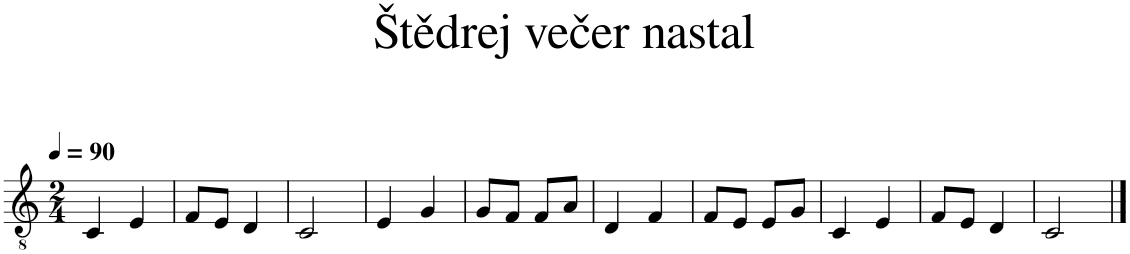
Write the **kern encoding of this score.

**kern
*part1
*staff1
*I"Elektrická kytara
*I'El. kyt.
*clefGv2
*k[]
*M2/4
*MM90
=1
4C/
4E/
=2
8F/L
8E/J
4D/
=3
2C/
=4
4E/
4G/
=5
8G/L
8F/J
8F/L
8A/J
=6
4D/
4F/
=7
8F/L
8E/J
8E/L
8G/J
=8
4C/
4E/
=9
8F/L
8E/J
4D/
=10
2C/
==
*-
